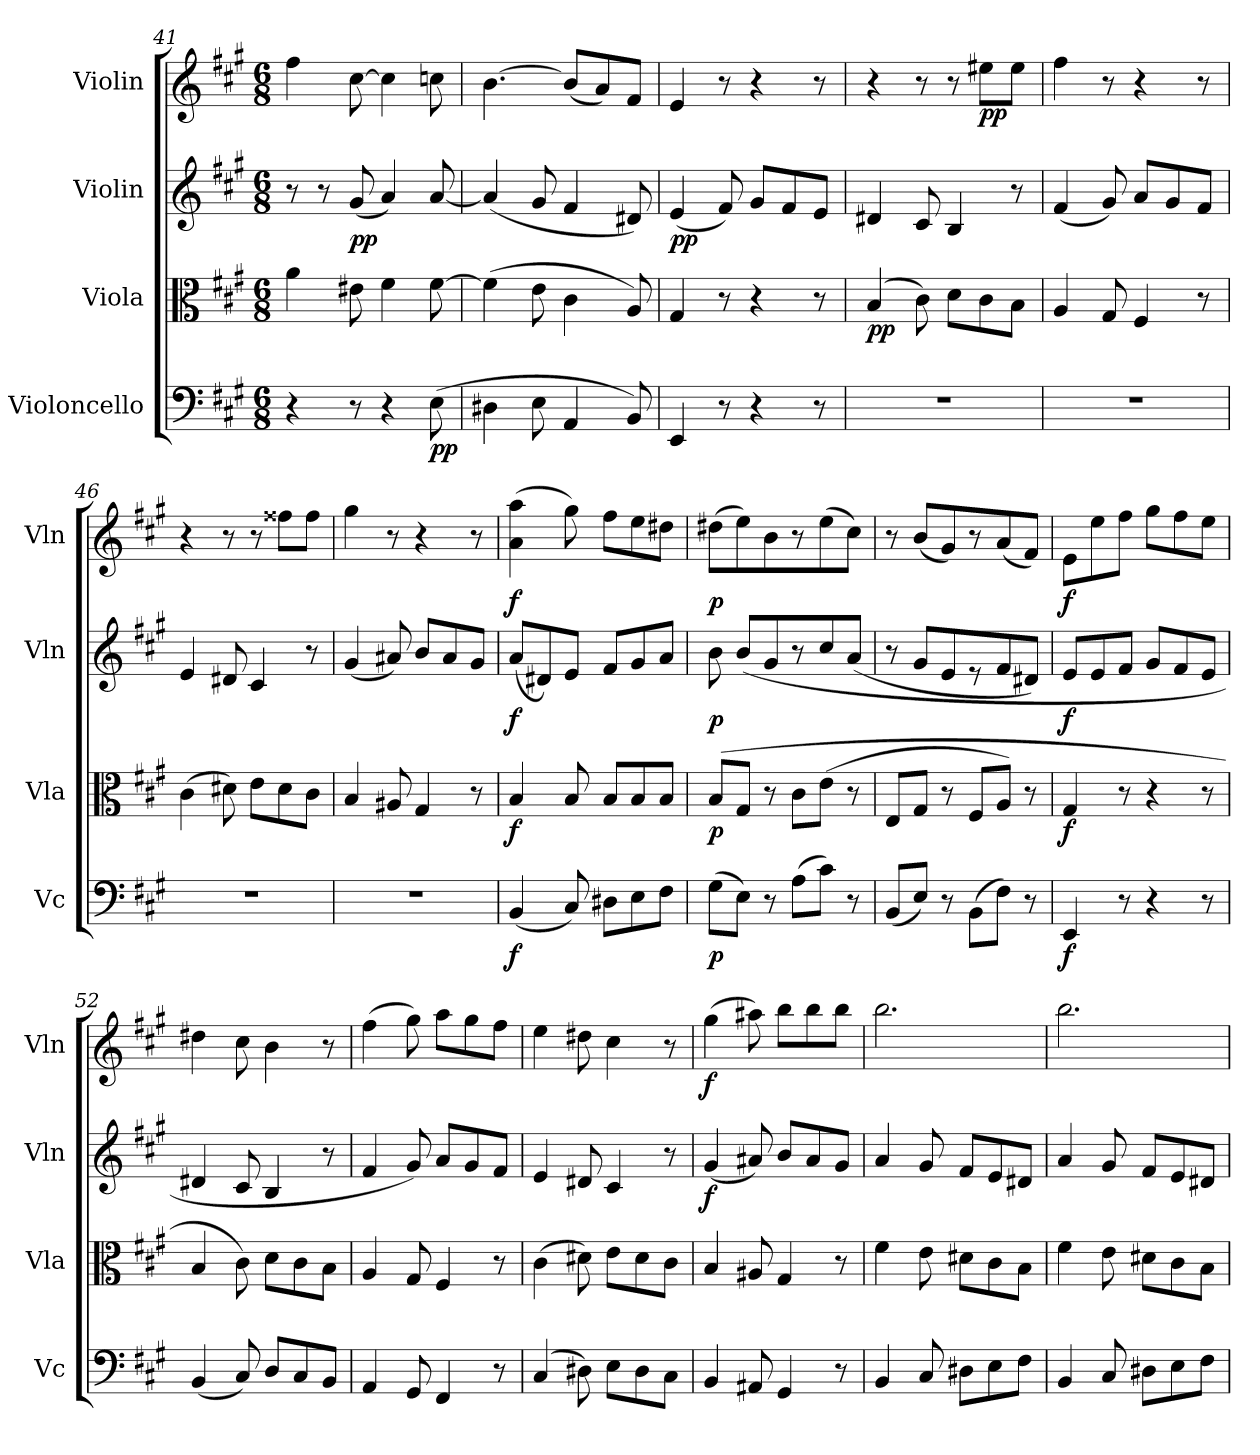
**kern	**dynam	**kern	**dynam	**kern	**dynam	**kern	**dynam
*part4	*part4	*part3	*part3	*part2	*part2	*part1	*part1
*staff4	*staff4	*staff3	*staff3	*staff2	*staff2	*staff1	*staff1
*I"Violoncello	*	*I"Viola	*	*I"Violin	*	*I"Violin	*
*I'Vc	*	*I'Vla	*	*I'Vln	*	*I'Vln	*
*clefF4	*	*clefC3	*	*clefG2	*	*clefG2	*
*k[f#c#g#]	*	*k[f#c#g#]	*	*k[f#c#g#]	*	*k[f#c#g#]	*
*A:	*	*A:	*	*A:	*	*A:	*
*M6/8	*	*M6/8	*	*M6/8	*	*M6/8	*
=41	=41	=41	=41	=41	=41	=41	=41
4r	.	4a\	.	8r	.	4ff#\	.
.	.	.	.	8r	.	.	.
8r	.	8e#X\	.	(8g#/	pp	[8cc#\	.
4r	.	4f#\	.	4a/)	.	4cc#\]	.
(8E\	pp	[8f#\	.	[8a/	.	8ccn\	.
=42	=42	=42	=42	=42	=42	=42	=42
4D#X\	.	(4f#\]	.	(4a/]	.	[4.b\	.
8E\	.	8e\	.	8g#/	.	.	.
4AA/	.	4c#\	.	4f#/	.	(8b/L]	.
.	.	.	.	.	.	8a/)	.
8BB/)	.	8A/)	.	8d#X/)	.	8f#/J	.
=43	=43	=43	=43	=43	=43	=43	=43
4EE/	.	4G#/	.	(4e/	pp	4e/	.
8r	.	8r	.	8f#/)	.	8r	.
4r	.	4r	.	8g#/L	.	4r	.
.	.	.	.	8f#/	.	.	.
8r	.	8r	.	8e/J	.	8r	.
=44	=44	=44	=44	=44	=44	=44	=44
2.r	.	(4B/	pp	4d#X/	.	4r	.
.	.	8c#\)	.	8c#/	.	8r	.
.	.	8d\L	.	4B/	.	8r	.
.	.	8c#\	.	.	.	8ee#X\L	pp
.	.	8B\J	.	8r	.	8ee#\J	.
=45	=45	=45	=45	=45	=45	=45	=45
2.r	.	4A/	.	(4f#/	.	4ff#\	.
.	.	8G#/	.	8g#/)	.	8r	.
.	.	4F#/	.	8a/L	.	4r	.
.	.	.	.	8g#/	.	.	.
.	.	8r	.	8f#/J	.	8r	.
=46	=46	=46	=46	=46	=46	=46	=46
2.r	.	(4c#\	.	4e/	.	4r	.
.	.	8d#X\)	.	8d#X/	.	8r	.
.	.	8e\L	.	4c#/	.	8r	.
.	.	8d#\	.	.	.	8ff##X\L	.
.	.	8c#\J	.	8r	.	8ff##\J	.
=47	=47	=47	=47	=47	=47	=47	=47
2.r	.	4B/	.	(4g#/	.	4gg#\	.
.	.	8A#X/	.	8a#X/)	.	8r	.
.	.	4G#/	.	8b/L	.	4r	.
.	.	.	.	8a#/	.	.	.
.	.	8r	.	8g#/J	.	8r	.
=48	=48	=48	=48	=48	=48	=48	=48
(4BB/	f	4B/	f	(8a/L	f	(4a\ 4aa\	f
.	.	.	.	8d#X/)	.	.	.
8C#/)	.	8B/	.	8e/J	.	8gg#\)	.
8D#X\L	.	8B/L	.	8f#/L	.	8ff#\L	.
8E\	.	8B/	.	8g#/	.	8ee\	.
8F#\J	.	8B/J	.	8a/J	.	8dd#X\J	.
=49	=49	=49	=49	=49	=49	=49	=49
(8G#\L	p	(8B/L	p	8b\	p	(8dd#X\L	p
8E\J)	.	8G#/J	.	(8b/L	.	8ee\)	.
8r	.	8r	.	8g#/	.	8b\	.
(8A\L	.	8c#\L	.	8r	.	8r	.
8c#\J)	.	(8e\J	.	8cc#/	.	(8ee\	.
8r	.	8r	.	(8a/J	.	8cc#\J)	.
=50	=50	=50	=50	=50	=50	=50	=50
(8BB/L	.	8E/L	.	8r	.	8r	.
8E/J)	.	8G#/J	.	8g#/L	.	(8b/L	.
8r	.	8r	.	8e/	.	8g#/)	.
(8BB\L	.	8F#/L	.	8r	.	8r	.
8F#\J)	.	8A/J)	.	8f#/	.	(8a/	.
8r	.	8r	.	8d#X/J)	.	8f#/J)	.
=51	=51	=51	=51	=51	=51	=51	=51
4EE/	f	4G#/	f	8e/L	f	8e\L	f
.	.	.	.	8e/	.	8ee\	.
8r	.	8r	.	8f#/J	.	8ff#\J	.
4r	.	4r	.	8g#/L	.	8gg#\L	.
.	.	.	.	8f#/	.	8ff#\	.
8r	.	8r	.	8e/J	.	8ee\J	.
=52	=52	=52	=52	=52	=52	=52	=52
(4BB/	.	4B/	.	4d#X/	.	4dd#X\	.
8C#/)	.	8c#\)	.	8c#/	.	8cc#\	.
8D/L	.	8d\L	.	4B/	.	4b\	.
8C#/	.	8c#\	.	.	.	.	.
8BB/J	.	8B\J	.	8r	.	8r	.
=53	=53	=53	=53	=53	=53	=53	=53
4AA/	.	4A/	.	4f#/	.	(4ff#\	.
8GG#/	.	8G#/	.	8g#/)	.	8gg#\)	.
4FF#/	.	4F#/	.	8a/L	.	8aa\L	.
.	.	.	.	8g#/	.	8gg#\	.
8r	.	8r	.	8f#/J	.	8ff#\J	.
=54	=54	=54	=54	=54	=54	=54	=54
(4C#/	.	(4c#\	.	4e/	.	4ee\	.
8D#X\)	.	8d#X\)	.	8d#X/	.	8dd#X\	.
8E\L	.	8e\L	.	4c#/	.	4cc#\	.
8D#\	.	8d#\	.	.	.	.	.
8C#\J	.	8c#\J	.	8r	.	8r	.
=55	=55	=55	=55	=55	=55	=55	=55
4BB/	.	4B/	.	(4g#/	f	(4gg#\	f
8AA#X/	.	8A#X/	.	8a#X/)	.	8aa#X\)	.
4GG#/	.	4G#/	.	8b/L	.	8bb\L	.
.	.	.	.	8a#/	.	8bb\	.
8r	.	8r	.	8g#/J	.	8bb\J	.
=56	=56	=56	=56	=56	=56	=56	=56
4BB/	.	4f#\	.	4a/	.	2.bb\	.
8C#/	.	8e\	.	8g#/	.	.	.
8D#X\L	.	8d#X\L	.	8f#/L	.	.	.
8E\	.	8c#\	.	8e/	.	.	.
8F#\J	.	8B\J	.	8d#X/J	.	.	.
=57	=57	=57	=57	=57	=57	=57	=57
4BB/	.	4f#\	.	4a/	.	2.bb\	.
8C#/	.	8e\	.	8g#/	.	.	.
8D#X\L	.	8d#X\L	.	8f#/L	.	.	.
8E\	.	8c#\	.	8e/	.	.	.
8F#\J	.	8B\J	.	8d#X/J	.	.	.
=	=	=	=	=	=	=	=
*-	*-	*-	*-	*-	*-	*-	*-
